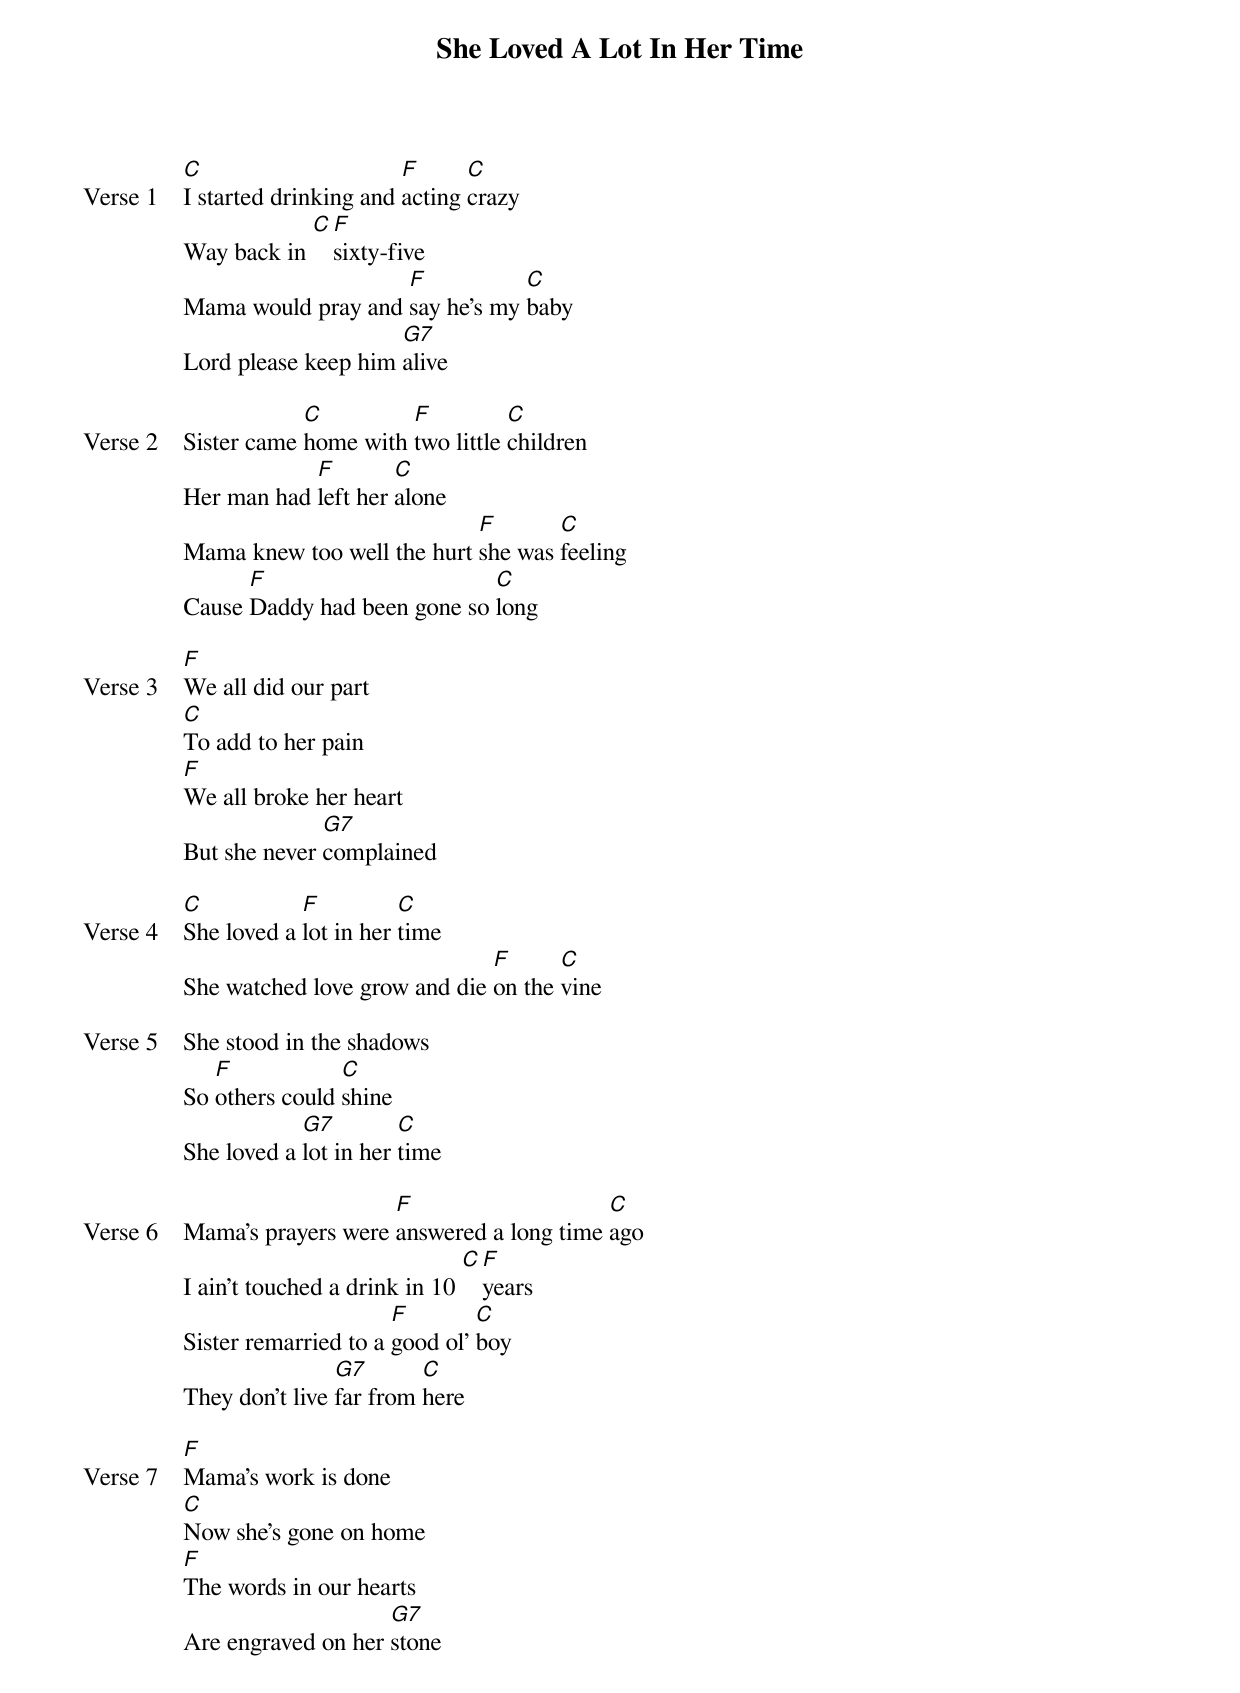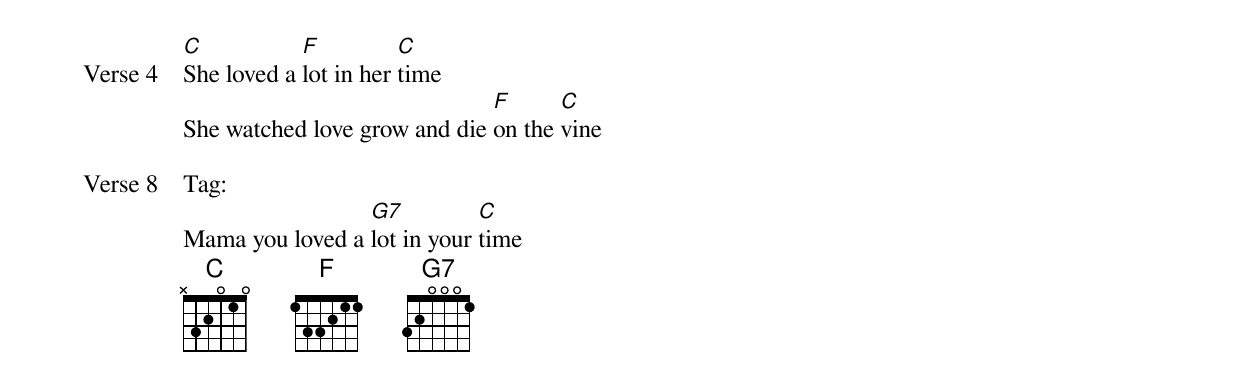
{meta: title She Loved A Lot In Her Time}
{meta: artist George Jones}
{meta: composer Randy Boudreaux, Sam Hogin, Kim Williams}
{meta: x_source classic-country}
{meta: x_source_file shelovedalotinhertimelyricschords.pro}
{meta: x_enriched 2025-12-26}

{start_of_verse: Verse 1}
[C]I started drinking and [F]acting [C]crazy
Way back in [C][F]sixty-five
Mama would pray and [F]say he's my [C]baby
Lord please keep him [G7]alive
{end_of_verse}

{start_of_verse: Verse 2}
Sister came [C]home with [F]two little [C]children
Her man had [F]left her [C]alone
Mama knew too well the hurt [F]she was [C]feeling
Cause [F]Daddy had been gone so [C]long
{end_of_verse}

{start_of_verse: Verse 3}
[F]We all did our part
[C]To add to her pain
[F]We all broke her heart
But she never [G7]complained
{end_of_verse}

{start_of_verse: Verse 4}
[C]She loved a [F]lot in her [C]time
She watched love grow and die [F]on the [C]vine
{end_of_verse}

{start_of_verse: Verse 5}
She stood in the shadows
So [F]others could [C]shine
She loved a [G7]lot in her [C]time
{end_of_verse}

{start_of_verse: Verse 6}
Mama's prayers were [F]answered a long time [C]ago
I ain't touched a drink in 10 [C][F]years
Sister remarried to a [F]good ol' [C]boy
They don't live [G7]far from [C]here
{end_of_verse}

{start_of_verse: Verse 7}
[F]Mama's work is done
[C]Now she's gone on home
[F]The words in our hearts
Are engraved on her [G7]stone
{end_of_verse}

{start_of_verse: Verse 4}
[C]She loved a [F]lot in her [C]time
She watched love grow and die [F]on the [C]vine
{end_of_verse}

{start_of_verse: Verse 8}
Tag:
Mama you loved a [G7]lot in your [C]time
{end_of_verse}
